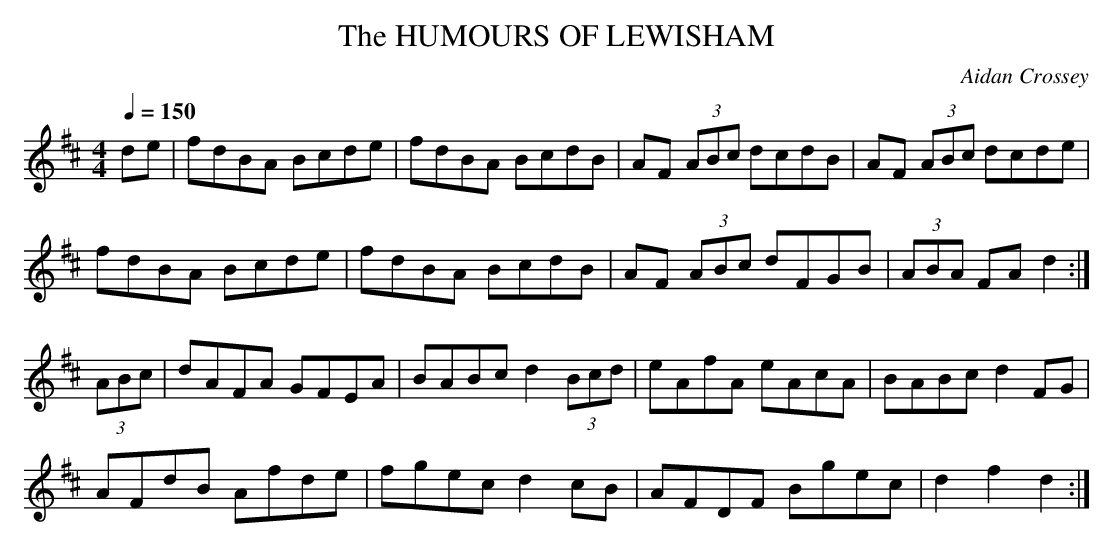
X:1
T:HUMOURS OF LEWISHAM, The
C:Aidan Crossey
Q:1/4=150
M: 4/4
L: 1/8
K: D Major
de|fdBA Bcde|fdBA BcdB|AF (3ABc dcdB|AF (3ABc dcde|
fdBA Bcde|fdBA BcdB|AF (3ABc dFGB|(3ABA FA d2:|
(3ABc|dAFA GFEA|BABc d2 (3Bcd|eAfA eAcA|BABc d2FG|
AFdB Afde|fgec d2cB|AFDF Bgec|d2 f2 d2:|
